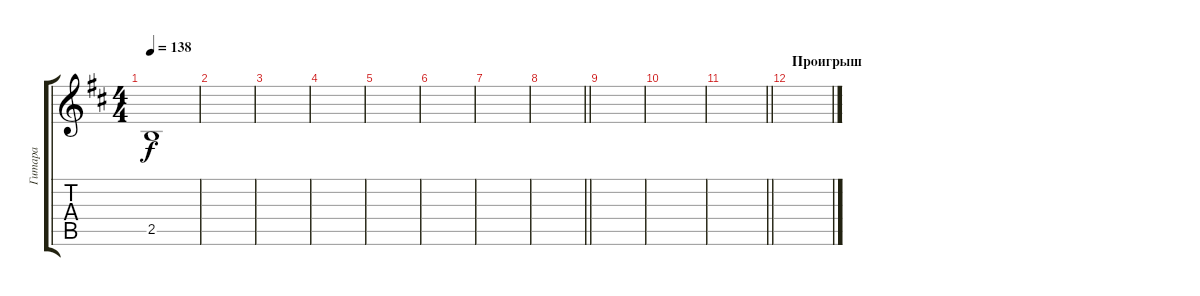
\track ("Гитара" "Гитара") {instrument acousticguitarsteel}
\staff {score tabs}
\tuning (E4 B3 G3 D3 A2 E2) {hide}
\ts (4 4)
\tempo 138
\clef g2
\ks bminor
2.5.1{dy f} |
|
|
|
|
|
|
\barLineRight lightlight
|
\section ("" "")
|
|
\barLineRight lightlight
|
\section ("" "Проигрыш")
